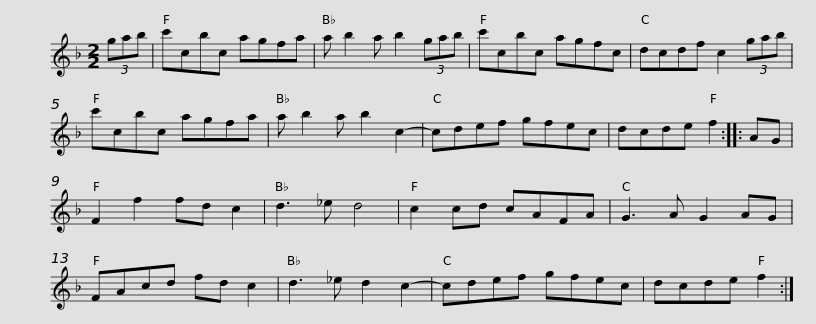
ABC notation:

X:1
L:1/8
M:2/2
I:linebreak $
K:F
V:1 treble
V:1
 (3gab | c'cbc agfa | a b2 a b2 (3gab | c'cbc agfc | dcdf c2 (3gab |$ %5
 c'cbc agfa | a b2 a b2 c2- | cdef gfec | dcde f2 :: AG | %10
 F2 f2 fd c2 | d3 _e d4 |$ c2 cd cAFA | G3 A G2 AG | FAcd fd c2 | %15
 d3 _e d2 c2- | cdef gfec | dcde f2 :| %18
